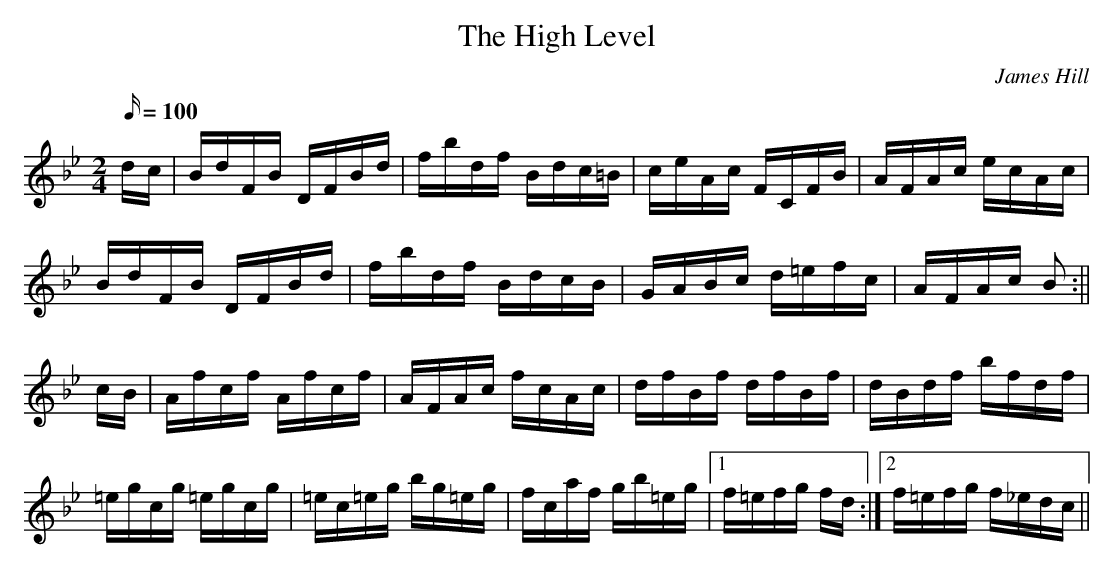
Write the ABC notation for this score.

X:1
T:The High Level
M:2/4
L:1/16
Q:100
C:James Hill
K:Bb
dc|BdFB DFBd|fbdf Bdc=B|ceAc FCFB|AFAc ecAc|!
BdFB DFBd|fbdf BdcB|GABc d=efc|AFAc B2:||!
cB|Afcf Afcf|AFAc fcAc|dfBf dfBf|dBdf bfdf|!
=egcg =egcg|=ec=eg bg=eg|fcaf gb=eg|1f=efg fd:|2f=efg f_edc||!
